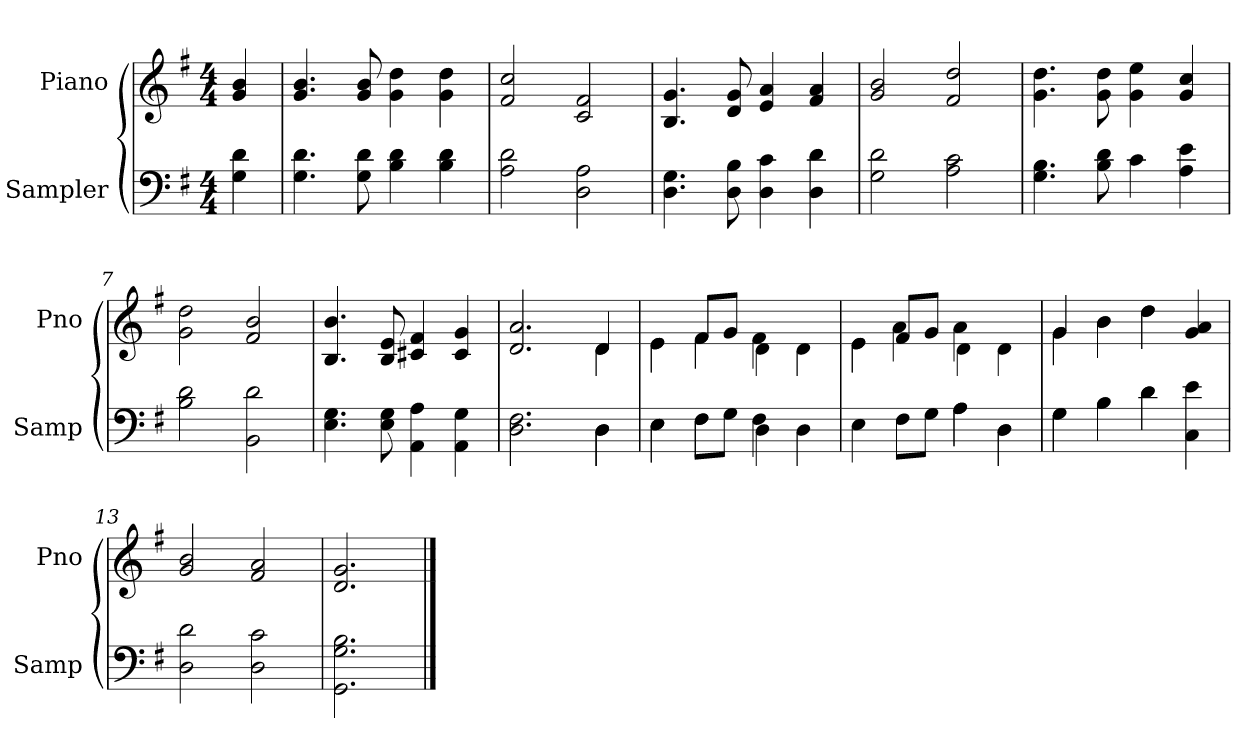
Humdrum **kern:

**kern	**kern
*part2	*part1
*staff2	*staff1
*I"Sampler	*I"Piano
*I'Samp	*I'Pno
*clefF4	*clefG2
*k[f#]	*k[f#]
*G:	*G:
*M4/4	*M4/4
=1	=1
4G 4d	4g 4b
=2	=2
4.G 4.d	4.g 4.b
8G 8d	8g 8b
4B 4d	4g 4dd
4B 4d	4g 4dd
=3	=3
2A 2d	2f# 2cc
2D 2A	2c 2f#
=4	=4
4.D 4.G	4.B 4.g
8D 8B	8d 8g
4D 4c	4e 4a
4D 4d	4f# 4a
=5	=5
2G 2d	2g 2b
2A 2c	2f# 2dd
=6	=6
4.G 4.B	4.g 4.dd
8B 8d	8g 8dd
4c	4g 4ee
4A 4e	4g 4cc
=7	=7
2B 2d	2g 2dd
2BB 2d	2f# 2b
=8	=8
4.E 4.G	4.B 4.b
8E 8G	8B 8e
4AA 4A	4c#X 4f#
4AA 4G	4c# 4g
=9	=9
*^	*^
2.D 2.F#	2.ryy	2.d 2.a	2.ryy
4D\	4D	4d/	4d
=10	=10	=10	=10
4E\	4E	4e\	4e
8F#\L	4F#	8f#/L	4f#
8G\J	.	8g/J	.
4F#\	4D	4f#\	4d
4D\	4ryy	4d\	4ryy
=11	=11	=11	=11
4E	2ryy	4e\	4e
8F#\L	.	8f#/L	4a
8G\J	.	8g/J	.
4A\	4A	4a\	4d
4D\	4D	4d\	4ryy
=12	=12	=12	=12
4G\	4G	4g/	4g
4B\	4B	4b\	4b
4d\	4d	4dd\	4dd
4C 4e	4ryy	4g 4a	4ryy
*v	*v	*	*
*	*v	*v
=13	=13
2D 2d	2g 2b
2D 2c	2f# 2a
=14	=14
2.GG 2.G 2.B	2.d 2.g
==	==
*-	*-
